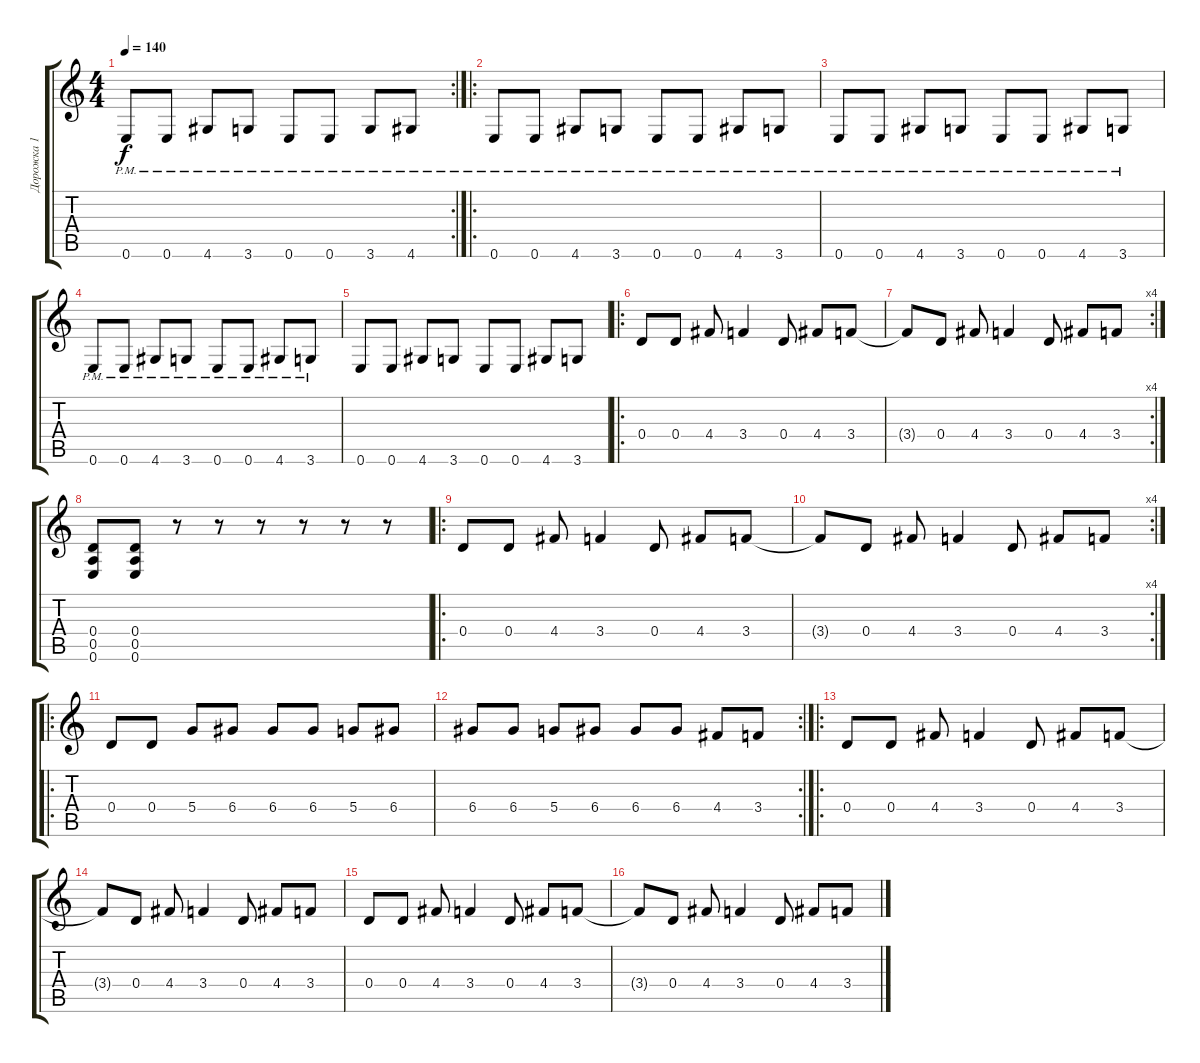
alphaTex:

\track ("Дорожка 1" "Дорожка 1") {instrument distortionguitar}
\staff {score tabs}
\tuning (E4 B3 G3 D3 A2 E2) {hide}
\rc 2
\ts (4 4)
\tempo 140
\clef g2
\ks c
0.6{pm}.8{dy f} 0.6{pm}.8 4.6{pm}.8 3.6{pm}.8 0.6{pm}.8 0.6{pm}.8 3.6{pm}.8 4.6{pm}.8 |
\ro
0.6{pm}.8 0.6{pm}.8 4.6{pm}.8 3.6{pm}.8 0.6{pm}.8 0.6{pm}.8 4.6{pm}.8 3.6{pm}.8 |
0.6{pm}.8 0.6{pm}.8 4.6{pm}.8 3.6{pm}.8 0.6{pm}.8 0.6{pm}.8 4.6{pm}.8 3.6{pm}.8 |
0.6{pm}.8 0.6{pm}.8 4.6{pm}.8 3.6{pm}.8 0.6{pm}.8 0.6{pm}.8 4.6{pm}.8 3.6{pm}.8 |
0.6.8 0.6.8 4.6.8 3.6.8 0.6.8 0.6.8 4.6.8 3.6.8 |
\ro
0.4.8 0.4.8 4.4.8 3.4.4 0.4.8 4.4.8 3.4.8 |
\rc 4
3.4{t}.8 0.4.8 4.4.8 3.4.4 0.4.8 4.4.8 3.4.8 |
(0.4 0.5 0.6).8 (0.4 0.5 0.6).8 r.8 r.8 r.8 r.8 r.8 r.8 |
\ro
0.4.8 0.4.8 4.4.8 3.4.4 0.4.8 4.4.8 3.4.8 |
\rc 4
3.4{t}.8 0.4.8 4.4.8 3.4.4 0.4.8 4.4.8 3.4.8 |
\ro
0.4.8 0.4.8 5.4.8 6.4.8 6.4.8 6.4.8 5.4.8 6.4.8 |
\rc 2
6.4.8 6.4.8 5.4.8 6.4.8 6.4.8 6.4.8 4.4.8 3.4.8 |
\ro
0.4.8 0.4.8 4.4.8 3.4.4 0.4.8 4.4.8 3.4.8 |
3.4{t}.8 0.4.8 4.4.8 3.4.4 0.4.8 4.4.8 3.4.8 |
0.4.8 0.4.8 4.4.8 3.4.4 0.4.8 4.4.8 3.4.8 |
3.4{t}.8 0.4.8 4.4.8 3.4.4 0.4.8 4.4.8 3.4.8
